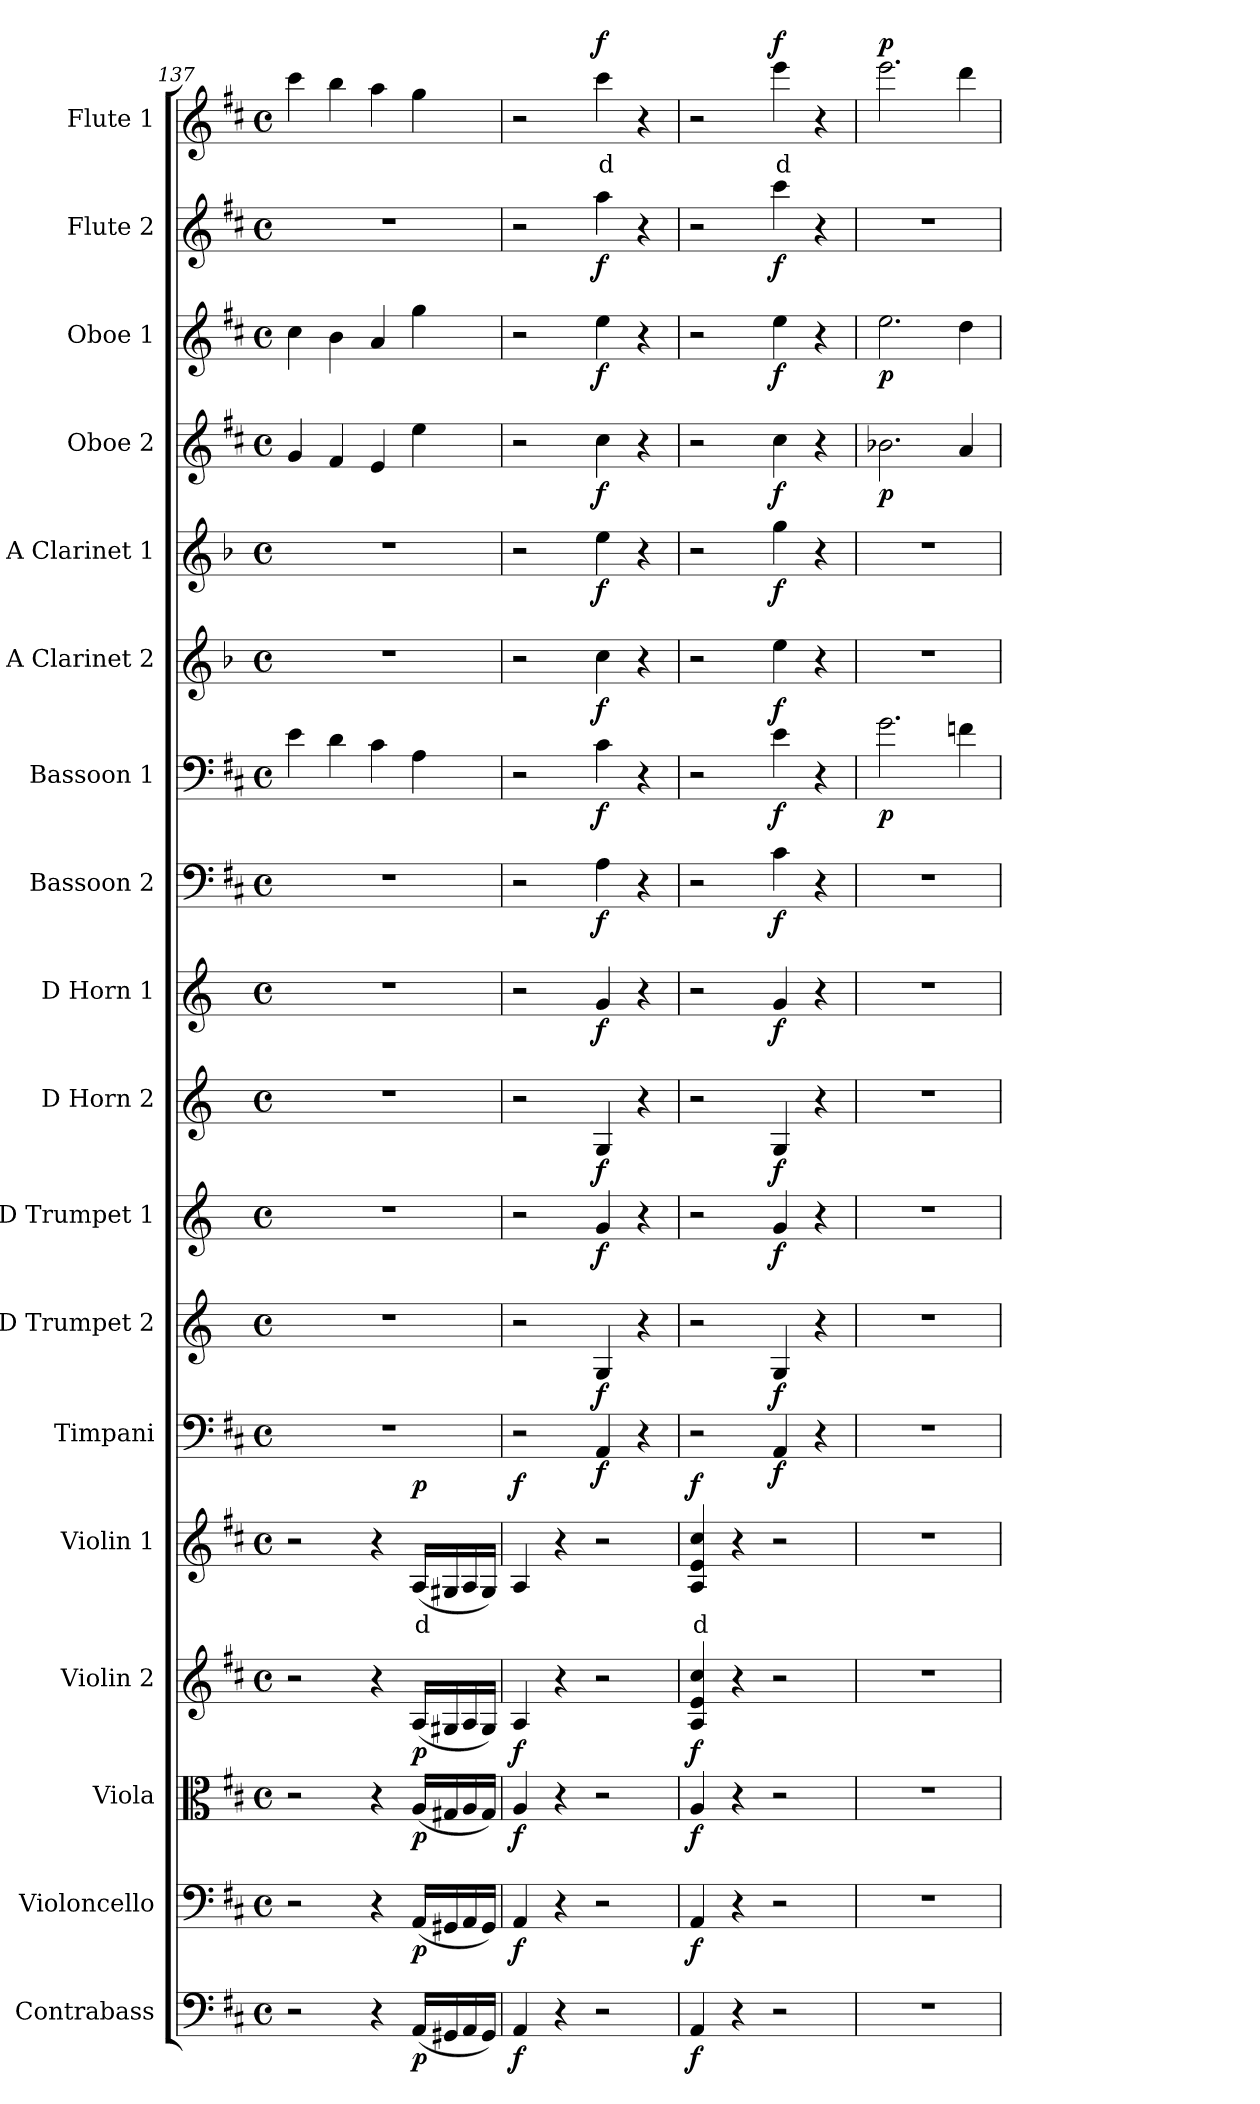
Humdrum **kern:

**kern	**dynam	**kern	**dynam	**kern	**dynam	**kern	**dynam	**kern	**text	**dynam	**kern	**dynam	**kern	**dynam	**kern	**dynam	**kern	**dynam	**kern	**dynam	**kern	**dynam	**kern	**dynam	**kern	**dynam	**kern	**dynam	**kern	**dynam	**kern	**dynam	**kern	**dynam	**kern	**text	**dynam
*part18	*part18	*part17	*part17	*part16	*part16	*part15	*part15	*part14	*part14	*part14	*part13	*part13	*part12	*part12	*part11	*part11	*part10	*part10	*part9	*part9	*part8	*part8	*part7	*part7	*part6	*part6	*part5	*part5	*part4	*part4	*part3	*part3	*part2	*part2	*part1	*part1	*part1
*staff18	*staff18	*staff17	*staff17	*staff16	*staff16	*staff15	*staff15	*staff14	*staff14	*staff14	*staff13	*staff13	*staff12	*staff12	*staff11	*staff11	*staff10	*staff10	*staff9	*staff9	*staff8	*staff8	*staff7	*staff7	*staff6	*staff6	*staff5	*staff5	*staff4	*staff4	*staff3	*staff3	*staff2	*staff2	*staff1	*staff1	*staff1
*I"Contrabass	*	*I"Violoncello	*	*I"Viola	*	*I"Violin 2	*	*I"Violin 1	*	*	*I"Timpani	*	*I"D Trumpet 2	*	*I"D Trumpet 1	*	*I"D Horn 2	*	*I"D Horn 1	*	*I"Bassoon 2	*	*I"Bassoon 1	*	*I"A Clarinet 2	*	*I"A Clarinet 1	*	*I"Oboe 2	*	*I"Oboe 1	*	*I"Flute 2	*	*I"Flute 1	*	*
*I'Cb	*	*I'Vc	*	*I'Vla	*	*I'Vln 2	*	*I'Vln 1	*	*	*I'Timp	*	*I'Tpt 2	*	*I'Tpt 1	*	*I'Hn 2	*	*I'Hn 1	*	*I'Bsn 2	*	*I'Bsn 1	*	*I'Cl 2	*	*I'Cl 1	*	*I'Ob 2	*	*I'Ob 1	*	*I'Fl 2	*	*I'Fl 1	*	*
*clefF4	*	*clefF4	*	*clefC3	*	*clefG2	*	*clefG2	*	*	*clefF4	*	*clefG2	*	*clefG2	*	*clefG2	*	*clefG2	*	*clefF4	*	*clefF4	*	*clefG2	*	*clefG2	*	*clefG2	*	*clefG2	*	*clefG2	*	*clefG2	*	*
*ITrd7c12	*	*	*	*	*	*	*	*	*	*	*	*	*ITrd-1c-2	*	*ITrd-1c-2	*	*ITrd6c10	*	*ITrd6c10	*	*	*	*	*	*ITrd2c3	*	*ITrd2c3	*	*	*	*	*	*	*	*	*	*
*k[f#c#]	*	*k[f#c#]	*	*k[f#c#]	*	*k[f#c#]	*	*k[f#c#]	*	*	*k[f#c#]	*	*k[f#c#]	*	*k[f#c#]	*	*k[f#c#]	*	*k[f#c#]	*	*k[f#c#]	*	*k[f#c#]	*	*k[f#c#]	*	*k[f#c#]	*	*k[f#c#]	*	*k[f#c#]	*	*k[f#c#]	*	*k[f#c#]	*	*
*M4/4	*	*M4/4	*	*M4/4	*	*M4/4	*	*M4/4	*	*	*M4/4	*	*M4/4	*	*M4/4	*	*M4/4	*	*M4/4	*	*M4/4	*	*M4/4	*	*M4/4	*	*M4/4	*	*M4/4	*	*M4/4	*	*M4/4	*	*M4/4	*	*
*met(c)	*	*met(c)	*	*met(c)	*	*met(c)	*	*met(c)	*	*	*met(c)	*	*met(c)	*	*met(c)	*	*met(c)	*	*met(c)	*	*met(c)	*	*met(c)	*	*met(c)	*	*met(c)	*	*met(c)	*	*met(c)	*	*met(c)	*	*met(c)	*	*
=137	=137	=137	=137	=137	=137	=137	=137	=137	=137	=137	=137	=137	=137	=137	=137	=137	=137	=137	=137	=137	=137	=137	=137	=137	=137	=137	=137	=137	=137	=137	=137	=137	=137	=137	=137	=137	=137
2r	.	2r	.	2r	.	2r	.	2r	.	.	1r	.	1r	.	1r	.	1r	.	1r	.	1r	.	4e\	.	1r	.	1r	.	4g/	.	4cc#\	.	1r	.	4ccc#\	.	.
.	.	.	.	.	.	.	.	.	.	.	.	.	.	.	.	.	.	.	.	.	.	.	4d\	.	.	.	.	.	4f#/	.	4b\	.	.	.	4bb\	.	.
4r	.	4r	.	4r	.	4r	.	4r	.	.	.	.	.	.	.	.	.	.	.	.	.	.	4c#\	.	.	.	.	.	4e/	.	4a/	.	.	.	4aa\	.	.
!	!LO:DY:b	!	!LO:DY:b	!	!LO:DY:b	!	!LO:DY:b	!	!LO:LY:b:color=#FF0000	!LO:DY:b	!	!	!	!	!	!	!	!	!	!	!	!	!	!	!	!	!	!	!	!	!	!	!	!	!	!	!
(16AAA/LL	p	(16AA/LL	p	(16A/LL	p	(16A/LL	p	(16A/LL	d	p	.	.	.	.	.	.	.	.	.	.	.	.	4A\	.	.	.	.	.	4ee\	.	4gg\	.	.	.	4gg\	.	.
16GGG#X/	.	16GG#X/	.	16G#X/	.	16G#X/	.	16G#X/	.	.	.	.	.	.	.	.	.	.	.	.	.	.	.	.	.	.	.	.	.	.	.	.	.	.	.	.	.
16AAA/	.	16AA/	.	16A/	.	16A/	.	16A/	.	.	.	.	.	.	.	.	.	.	.	.	.	.	.	.	.	.	.	.	.	.	.	.	.	.	.	.	.
16GGG#/JJ)	.	16GG#/JJ)	.	16G#/JJ)	.	16G#/JJ)	.	16G#/JJ)	.	.	.	.	.	.	.	.	.	.	.	.	.	.	.	.	.	.	.	.	.	.	.	.	.	.	.	.	.
=138	=138	=138	=138	=138	=138	=138	=138	=138	=138	=138	=138	=138	=138	=138	=138	=138	=138	=138	=138	=138	=138	=138	=138	=138	=138	=138	=138	=138	=138	=138	=138	=138	=138	=138	=138	=138	=138
!	!LO:DY:b	!	!LO:DY:b	!	!LO:DY:b	!	!LO:DY:b	!	!	!LO:DY:b	!	!	!	!	!	!	!	!	!	!	!	!	!	!	!	!	!	!	!	!	!	!	!	!	!	!	!
4AAA/	f	4AA/	f	4A/	f	4A/	f	4A/	.	f	2r	.	2r	.	2r	.	2r	.	2r	.	2r	.	2r	.	2r	.	2r	.	2r	.	2r	.	2r	.	2r	.	.
4r	.	4r	.	4r	.	4r	.	4r	.	.	.	.	.	.	.	.	.	.	.	.	.	.	.	.	.	.	.	.	.	.	.	.	.	.	.	.	.
!	!	!	!	!	!	!	!	!	!	!	!	!LO:DY:b	!	!LO:DY:b	!	!LO:DY:b	!	!LO:DY:b	!	!LO:DY:b	!	!LO:DY:b	!	!LO:DY:b	!	!LO:DY:b	!	!LO:DY:b	!	!LO:DY:b	!	!LO:DY:b	!	!LO:DY:b	!	!LO:LY:b:color=#FF0000	!LO:DY:b
2r	.	2r	.	2r	.	2r	.	2r	.	.	4AA/	f	4A/	f	4a/	f	4AA/	f	4A/	f	4A\	f	4c#\	f	4a\	f	4cc#\	f	4cc#\	f	4ee\	f	4aa\	f	4ccc#\	d	f
.	.	.	.	.	.	.	.	.	.	.	4r	.	4r	.	4r	.	4r	.	4r	.	4r	.	4r	.	4r	.	4r	.	4r	.	4r	.	4r	.	4r	.	.
=139	=139	=139	=139	=139	=139	=139	=139	=139	=139	=139	=139	=139	=139	=139	=139	=139	=139	=139	=139	=139	=139	=139	=139	=139	=139	=139	=139	=139	=139	=139	=139	=139	=139	=139	=139	=139	=139
!	!LO:DY:b	!	!LO:DY:b	!	!LO:DY:b	!	!LO:DY:b	!	!LO:LY:b:color=#FF0000	!LO:DY:b	!	!	!	!	!	!	!	!	!	!	!	!	!	!	!	!	!	!	!	!	!	!	!	!	!	!	!
4AAA/	f	4AA/	f	4A/	f	4A/ 4e/ 4cc#/	f	4A/ 4e/ 4cc#/	d	f	2r	.	2r	.	2r	.	2r	.	2r	.	2r	.	2r	.	2r	.	2r	.	2r	.	2r	.	2r	.	2r	.	.
4r	.	4r	.	4r	.	4r	.	4r	.	.	.	.	.	.	.	.	.	.	.	.	.	.	.	.	.	.	.	.	.	.	.	.	.	.	.	.	.
!	!	!	!	!	!	!	!	!	!	!	!	!LO:DY:b	!	!LO:DY:b	!	!LO:DY:b	!	!LO:DY:b	!	!LO:DY:b	!	!LO:DY:b	!	!LO:DY:b	!	!LO:DY:b	!	!LO:DY:b	!	!LO:DY:b	!	!LO:DY:b	!	!LO:DY:b	!	!LO:LY:b:color=#FF0000	!LO:DY:b
2r	.	2r	.	2r	.	2r	.	2r	.	.	4AA/	f	4A/	f	4a/	f	4AA/	f	4A/	f	4c#\	f	4e\	f	4cc#\	f	4ee\	f	4cc#\	f	4ee\	f	4ccc#\	f	4eee\	d	f
.	.	.	.	.	.	.	.	.	.	.	4r	.	4r	.	4r	.	4r	.	4r	.	4r	.	4r	.	4r	.	4r	.	4r	.	4r	.	4r	.	4r	.	.
=140	=140	=140	=140	=140	=140	=140	=140	=140	=140	=140	=140	=140	=140	=140	=140	=140	=140	=140	=140	=140	=140	=140	=140	=140	=140	=140	=140	=140	=140	=140	=140	=140	=140	=140	=140	=140	=140
!	!	!	!	!	!	!	!	!	!	!	!	!	!	!	!	!	!	!	!	!	!	!	!	!LO:DY:b	!	!	!	!	!	!LO:DY:b	!	!LO:DY:b	!	!	!	!	!LO:DY:b
1r	.	1r	.	1r	.	1r	.	1r	.	.	1r	.	1r	.	1r	.	1r	.	1r	.	1r	.	2.g\	p	1r	.	1r	.	2.b-X\	p	2.ee\	p	1r	.	2.eee\	.	p
.	.	.	.	.	.	.	.	.	.	.	.	.	.	.	.	.	.	.	.	.	.	.	4fn\	.	.	.	.	.	4a/	.	4dd\	.	.	.	4ddd\	.	.
=	=	=	=	=	=	=	=	=	=	=	=	=	=	=	=	=	=	=	=	=	=	=	=	=	=	=	=	=	=	=	=	=	=	=	=	=	=
*-	*-	*-	*-	*-	*-	*-	*-	*-	*-	*-	*-	*-	*-	*-	*-	*-	*-	*-	*-	*-	*-	*-	*-	*-	*-	*-	*-	*-	*-	*-	*-	*-	*-	*-	*-	*-	*-
